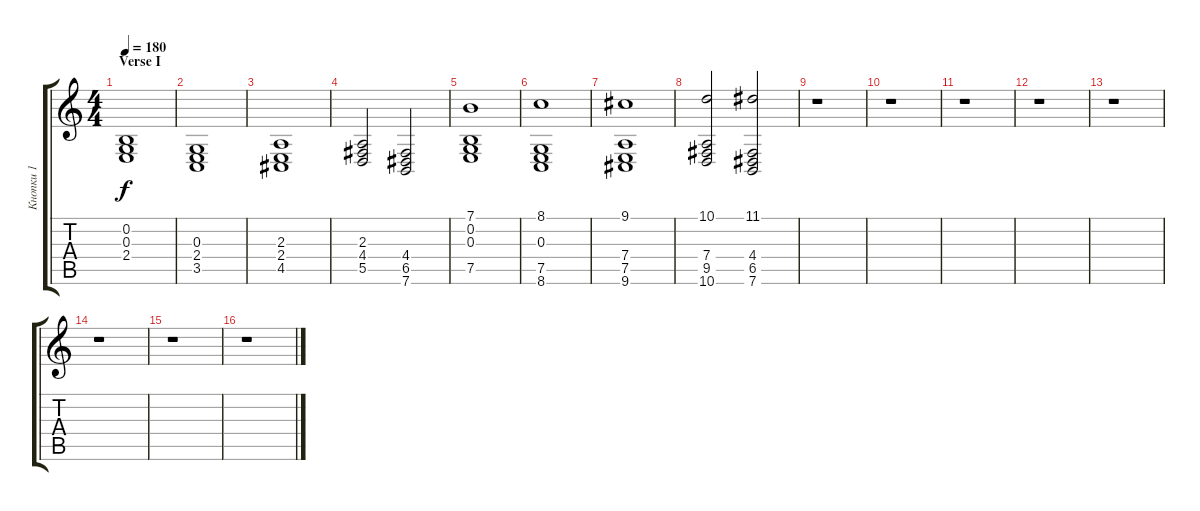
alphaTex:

\track ("Кнопки 1" "Кнопки 1") {instrument stringensemble2}
\staff {score tabs}
\tuning (E4 B3 G3 D3 A2 E2) {hide}
\ts (4 4)
\section ("" "Verse I")
\tempo 180
\clef g2
\ks c
(0.2 0.3 2.4).1{dy f} |
(0.3 2.4 3.5).1 |
(2.3 2.4 4.5).1 |
(2.3 4.4 5.5).2 (4.4 6.5 7.6).2 |
(7.1 0.2 0.3 7.5).1 |
(8.1 0.3 7.5 8.6).1 |
(9.1 7.4 7.5 9.6).1 |
(10.1 7.4 9.5 10.6).2 (11.1 4.4 6.5 7.6).2 |
r.1 |
r.1 |
r.1 |
r.1 |
r.1 |
r.1 |
r.1 |
r.1
